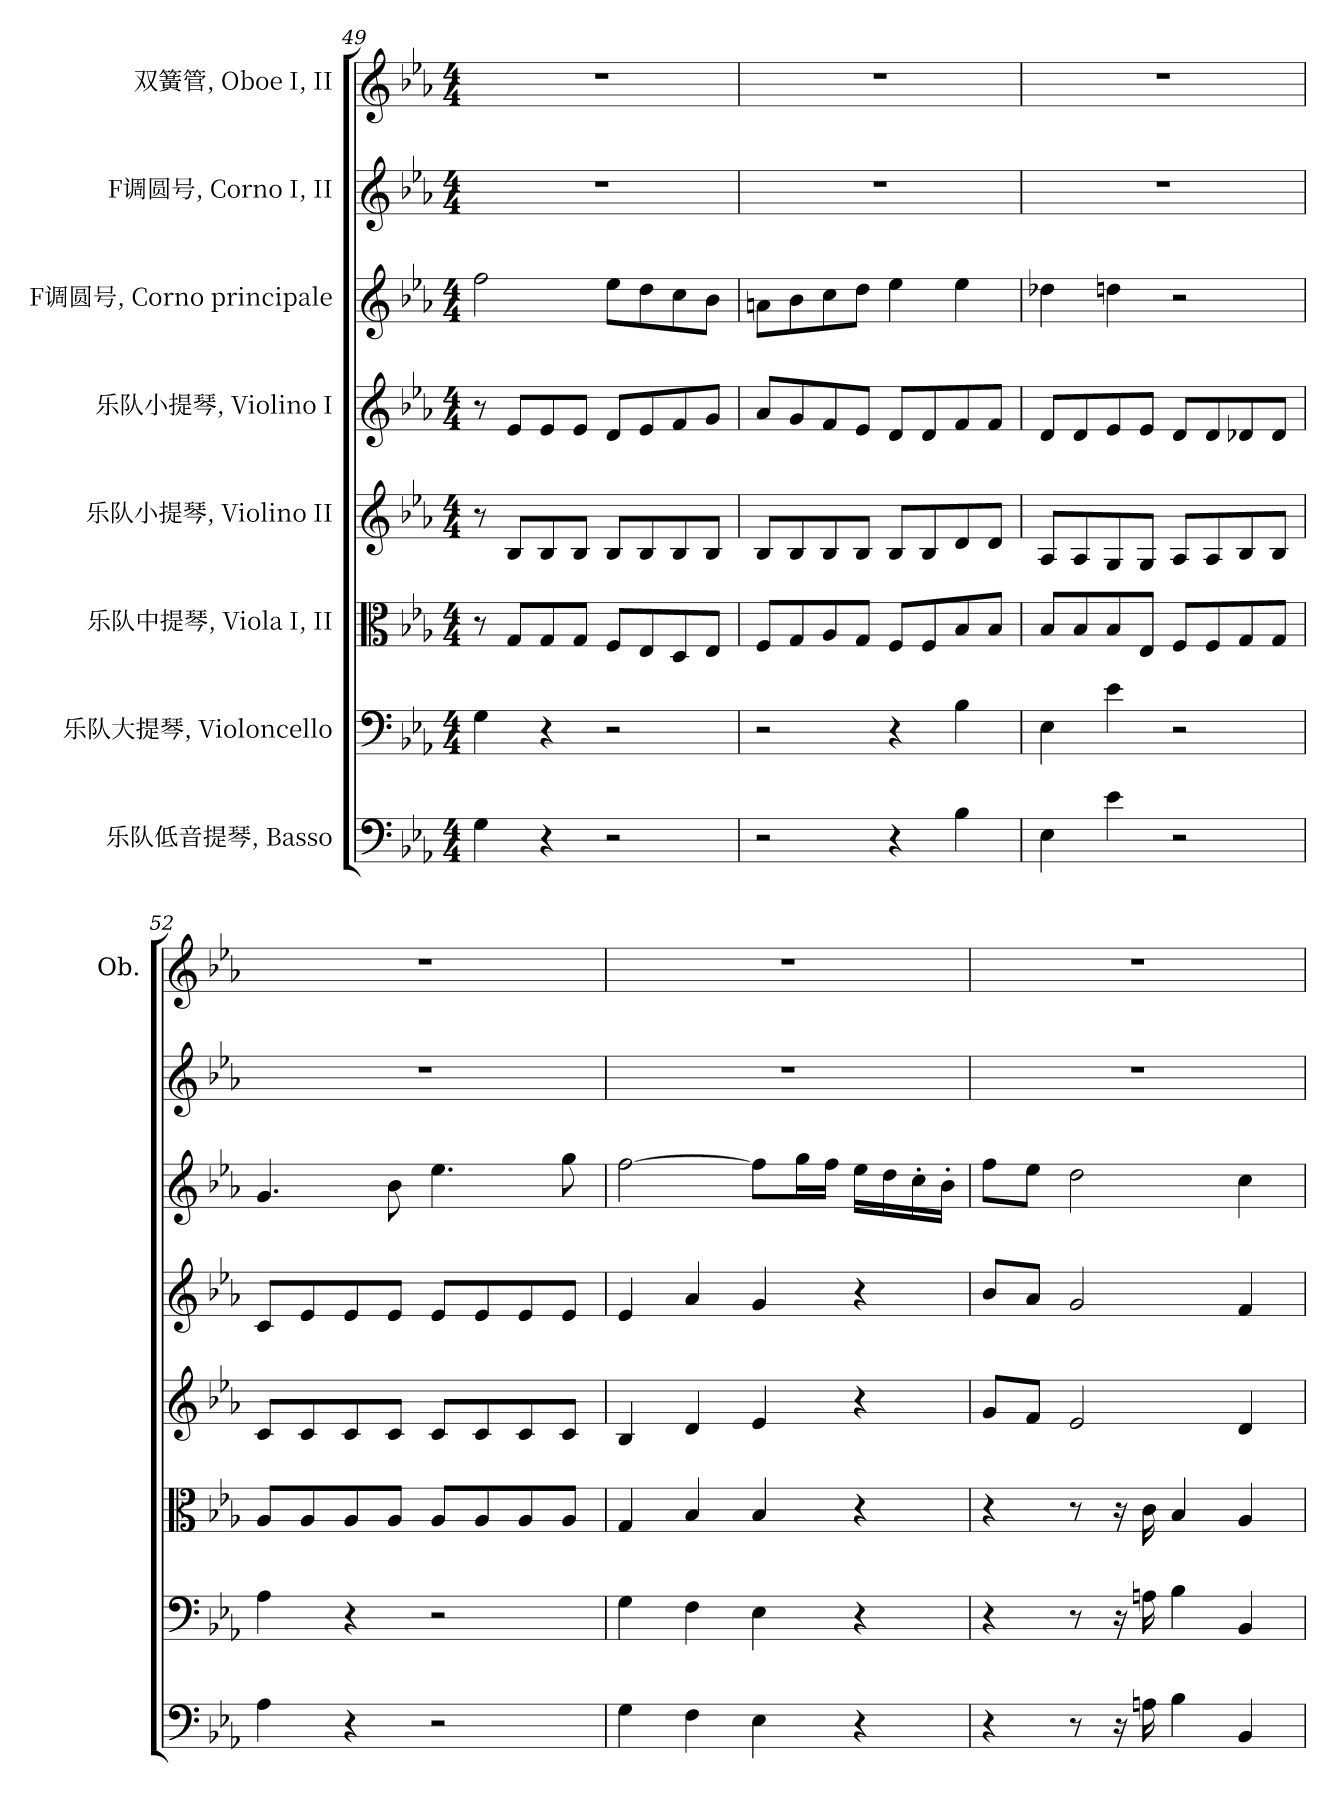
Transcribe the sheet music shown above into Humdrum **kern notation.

**kern	**kern	**kern	**kern	**kern	**kern	**kern	**kern
*part8	*part7	*part6	*part5	*part4	*part3	*part2	*part1
*staff8	*staff7	*staff6	*staff5	*staff4	*staff3	*staff2	*staff1
*I"乐队低音提琴, Basso	*I"乐队大提琴, Violoncello	*I"乐队中提琴, Viola I, II	*I"乐队小提琴, Violino II	*I"乐队小提琴, Violino I	*I"F调圆号, Corno principale	*I"F调圆号, Corno I, II	*I"双簧管, Oboe I, II
*	*	*	*	*	*	*	*I'Ob.
!!LO:PB:g=z
*clefF4	*clefF4	*clefC3	*clefG2	*clefG2	*clefG2	*clefG2	*clefG2
*ITrd7c12	*	*	*	*	*ITrd4c7	*ITrd4c7	*
*k[b-e-a-]	*k[b-e-a-]	*k[b-e-a-]	*k[b-e-a-]	*k[b-e-a-]	*k[b-e-a-d-]	*k[b-e-a-d-]	*k[b-e-a-]
*M4/4	*M4/4	*M4/4	*M4/4	*M4/4	*M4/4	*M4/4	*M4/4
=49	=49	=49	=49	=49	=49	=49	=49
4GG\	4G\	8r	8r	8r	2b-\	1r	1r
.	.	8G/L	8B-/L	8e-/L	.	.	.
4r	4r	8G/	8B-/	8e-/	.	.	.
.	.	8G/J	8B-/J	8e-/J	.	.	.
2r	2r	8F/L	8B-/L	8d/L	8a-\L	.	.
.	.	8E-/	8B-/	8e-/	8g\	.	.
.	.	8D/	8B-/	8f/	8f\	.	.
.	.	8E-/J	8B-/J	8g/J	8e-\J	.	.
=50	=50	=50	=50	=50	=50	=50	=50
2r	2r	8F/L	8B-/L	8a-/L	8dn\L	1r	1r
.	.	8G/	8B-/	8g/	8e-\	.	.
.	.	8A-/	8B-/	8f/	8f\	.	.
.	.	8G/J	8B-/J	8e-/J	8g\J	.	.
4r	4r	8F/L	8B-/L	8d/L	4a-\	.	.
.	.	8F/	8B-/	8d/	.	.	.
4BB-\	4B-\	8B-/	8d/	8f/	4a-\	.	.
.	.	8B-/J	8d/J	8f/J	.	.	.
=51	=51	=51	=51	=51	=51	=51	=51
4EE-\	4E-\	8B-/L	8A-/L	8d/L	4g-X\	1r	1r
.	.	8B-/	8A-/	8d/	.	.	.
4E-\	4e-\	8B-/	8G/	8e-/	4gn\	.	.
.	.	8E-/J	8G/J	8e-/J	.	.	.
2r	2r	8F/L	8A-/L	8d/L	2r	.	.
.	.	8F/	8A-/	8d/	.	.	.
.	.	8G/	8B-/	8d-X/	.	.	.
.	.	8G/J	8B-/J	8d-/J	.	.	.
!!LO:PB:g=z
=52	=52	=52	=52	=52	=52	=52	=52
4AA-\	4A-\	8A-/L	8c/L	8c/L	4.c/	1r	1r
.	.	8A-/	8c/	8e-/	.	.	.
4r	4r	8A-/	8c/	8e-/	.	.	.
.	.	8A-/J	8c/J	8e-/J	8e-\	.	.
2r	2r	8A-/L	8c/L	8e-/L	4.a-\	.	.
.	.	8A-/	8c/	8e-/	.	.	.
.	.	8A-/	8c/	8e-/	.	.	.
.	.	8A-/J	8c/J	8e-/J	8cc\	.	.
=53	=53	=53	=53	=53	=53	=53	=53
4GG\	4G\	4G/	4B-/	4e-/	[2b-\	1r	1r
4FF\	4F\	4B-/	4d/	4a-/	.	.	.
4EE-\	4E-\	4B-/	4e-/	4g/	8b-\L]	.	.
.	.	.	.	.	16cc\L	.	.
.	.	.	.	.	16b-\JJ	.	.
4r	4r	4r	4r	4r	16a-\LL	.	.
.	.	.	.	.	16g\	.	.
.	.	.	.	.	16f'\	.	.
.	.	.	.	.	16e-'\JJ	.	.
=54	=54	=54	=54	=54	=54	=54	=54
4r	4r	4r	8g/L	8b-/L	8b-\L	1r	1r
.	.	.	8f/J	8a-/J	8a-\J	.	.
8r	8r	8r	2e-/	2g/	2g\	.	.
16r	16r	16r	.	.	.	.	.
16AAn\	16An\	16c\	.	.	.	.	.
4BB-\	4B-\	4B-/	.	.	.	.	.
4BBB-/	4BB-/	4A-/	4d/	4f/	4f\	.	.
=	=	=	=	=	=	=	=
*-	*-	*-	*-	*-	*-	*-	*-
